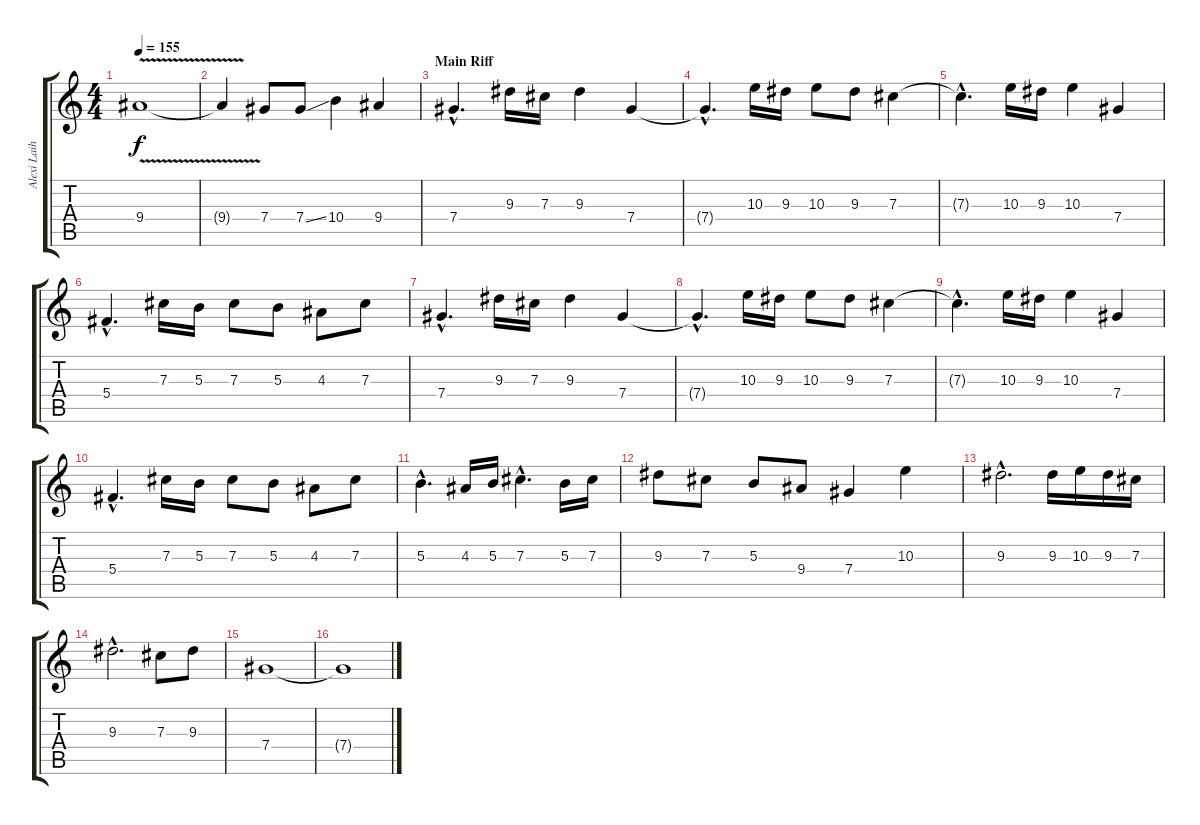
\track ("Alexi Laiho" "Alexi Laih") {instrument distortionguitar}
\staff {score tabs}
\tuning (Eb4 Bb3 Gb3 Db3 Ab2 Eb2) {hide}
\ts (4 4)
\tempo 155
\clef g2
\ks c
9.4{v}.1{dy f} |
9.4{t}.4 7.4.8 7.4{ss}.8 10.4.4 9.4.4 |
\section ("" "Main Riff")
7.4{hac}.4{d} 9.3.16 7.3.16 9.3.4 7.4.4 |
7.4{hac t}.4{d} 10.3.16 9.3.16 10.3.8 9.3.8 7.3.4 |
7.3{hac t}.4{d} 10.3.16 9.3.16 10.3.4 7.4.4 |
5.4{hac}.4{d} 7.3.16 5.3.16 7.3.8 5.3.8 4.3.8 7.3.8 |
7.4{hac}.4{d} 9.3.16 7.3.16 9.3.4 7.4.4 |
7.4{hac t}.4{d} 10.3.16 9.3.16 10.3.8 9.3.8 7.3.4 |
7.3{hac t}.4{d} 10.3.16 9.3.16 10.3.4 7.4.4 |
5.4{hac}.4{d} 7.3.16 5.3.16 7.3.8 5.3.8 4.3.8 7.3.8 |
5.3{hac}.4{d} 4.3.16 5.3.16 7.3{hac}.4{d} 5.3.16 7.3.16 |
9.3.8 7.3.8 5.3.8 9.4.8 7.4.4 10.3.4 |
9.3{hac}.2{d} 9.3.16 10.3.16 9.3.16 7.3.16 |
9.3{hac}.2{d} 7.3.8 9.3.8 |
7.4.1 |
7.4{t}.1
